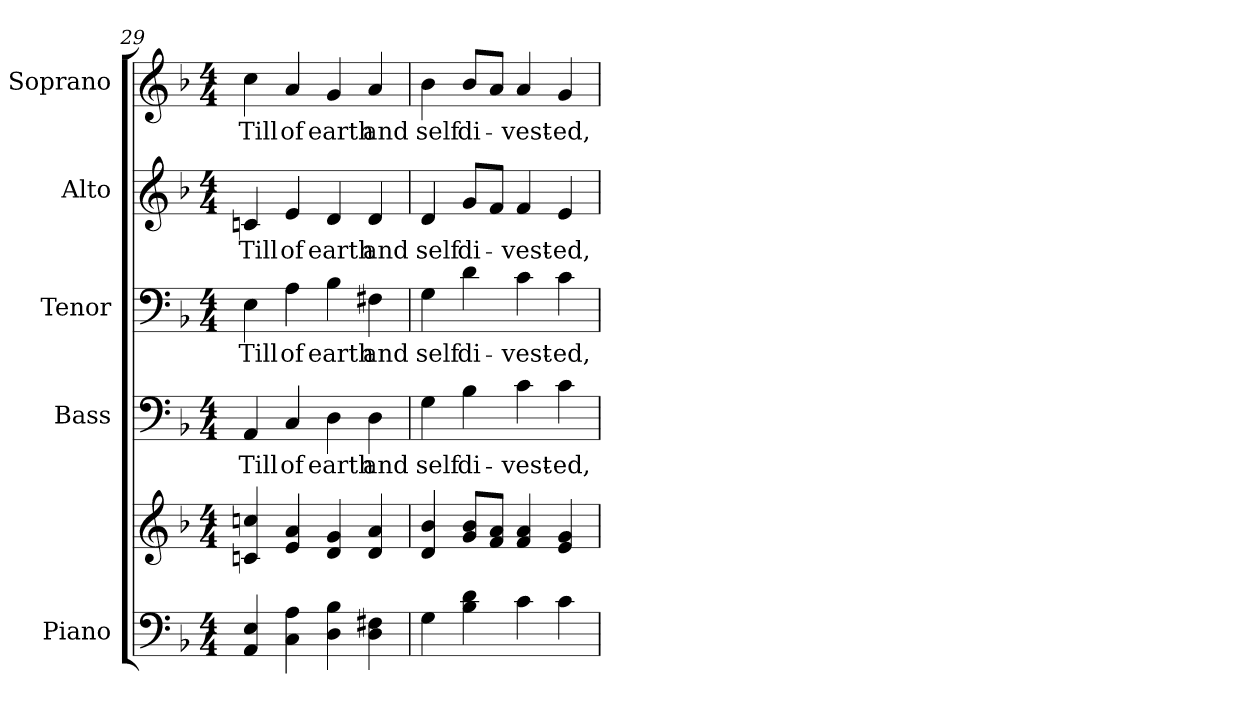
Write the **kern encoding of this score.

**kern	**kern	**kern	**text	**kern	**text	**kern	**text	**kern	**text
*part5	*part5	*part4	*part4	*part3	*part3	*part2	*part2	*part1	*part1
*staff6	*staff5	*staff4	*staff4	*staff3	*staff3	*staff2	*staff2	*staff1	*staff1
*I"Piano	*	*I"Bass	*	*I"Tenor	*	*I"Alto	*	*I"Soprano	*
*I'Pno.	*	*I'B.	*	*I'T.	*	*I'A.	*	*I'S.	*
!!LO:PB:g=z
*clefF4	*clefG2	*clefF4	*	*clefF4	*	*clefG2	*	*clefG2	*
*k[b-]	*k[b-]	*k[b-]	*	*k[b-]	*	*k[b-]	*	*k[b-]	*
*F:	*F:	*F:	*	*F:	*	*F:	*	*F:	*
*M4/4	*M4/4	*M4/4	*	*M4/4	*	*M4/4	*	*M4/4	*
=29	=29	=29	=29	=29	=29	=29	=29	=29	=29
!	!	!	!LO:LY:b:color=#000000	!	!	!	!	!	!
!	!	!	!	!	!LO:LY:b:color=#000000	!	!	!	!
!	!	!	!	!	!	!	!LO:LY:b:color=#000000	!	!
!	!	!	!	!	!	!	!	!	!LO:LY:b:color=#000000
4AAi/ 4Ei	4cni/ 4ccni	4AAi/	Till	4Ei\	Till	4cni/	Till	4cci\	Till
!	!	!	!LO:LY:b:color=#000000	!	!	!	!	!	!
!	!	!	!	!	!LO:LY:b:color=#000000	!	!	!	!
!	!	!	!	!	!	!	!LO:LY:b:color=#000000	!	!
!	!	!	!	!	!	!	!	!	!LO:LY:b:color=#000000
4Ci\ 4Ai	4ei/ 4ai	4Ci/	of	4Ai\	of	4ei/	of	4ai/	of
!	!	!	!LO:LY:b:color=#000000	!	!	!	!	!	!
!	!	!	!	!	!LO:LY:b:color=#000000	!	!	!	!
!	!	!	!	!	!	!	!LO:LY:b:color=#000000	!	!
!	!	!	!	!	!	!	!	!	!LO:LY:b:color=#000000
4Di\ 4B-i	4di/ 4gi	4Di\	earth	4B-i\	earth	4di/	earth	4gi/	earth
!	!	!	!LO:LY:b:color=#000000	!	!	!	!	!	!
!	!	!	!	!	!LO:LY:b:color=#000000	!	!	!	!
!	!	!	!	!	!	!	!LO:LY:b:color=#000000	!	!
!	!	!	!	!	!	!	!	!	!LO:LY:b:color=#000000
4Di\ 4F#Xi	4di/ 4ai	4Di\	and	4F#Xi\	and	4di/	and	4ai/	and
=30	=30	=30	=30	=30	=30	=30	=30	=30	=30
!	!	!	!LO:LY:b:color=#000000	!	!	!	!	!	!
!	!	!	!	!	!LO:LY:b:color=#000000	!	!	!	!
!	!	!	!	!	!	!	!LO:LY:b:color=#000000	!	!
!	!	!	!	!	!	!	!	!	!LO:LY:b:color=#000000
4Gi\	4di/ 4b-i	4Gi\	self	4Gi\	self	4di/	self	4b-i\	self
!	!	!	!LO:LY:b:color=#000000	!	!	!	!	!	!
!	!	!	!	!	!LO:LY:b:color=#000000	!	!	!	!
!	!	!	!	!	!	!	!LO:LY:b:color=#000000	!	!
!	!	!	!	!	!	!	!	!	!LO:LY:b:color=#000000
4B-i\ 4di	8gi/ 8b-iL	4B-i\	di-	4di\	di-	8gi/L	di-	8b-i/L	di-
.	8fi/ 8aiJ	.	.	.	.	8fi/J	.	8ai/J	.
!	!	!	!LO:LY:b:color=#000000	!	!	!	!	!	!
!	!	!	!	!	!LO:LY:b:color=#000000	!	!	!	!
!	!	!	!	!	!	!	!LO:LY:b:color=#000000	!	!
!	!	!	!	!	!	!	!	!	!LO:LY:b:color=#000000
4ci\	4fi/ 4ai	4ci\	-vest-	4ci\	-vest-	4fi/	-vest-	4ai/	-vest-
!	!	!	!LO:LY:b:color=#000000	!	!	!	!	!	!
!	!	!	!	!	!LO:LY:b:color=#000000	!	!	!	!
!	!	!	!	!	!	!	!LO:LY:b:color=#000000	!	!
!	!	!	!	!	!	!	!	!	!LO:LY:b:color=#000000
4ci\	4ei/ 4gi	4ci\	-ed,	4ci\	-ed,	4ei/	-ed,	4gi/	-ed,
=	=	=	=	=	=	=	=	=	=
*-	*-	*-	*-	*-	*-	*-	*-	*-	*-
